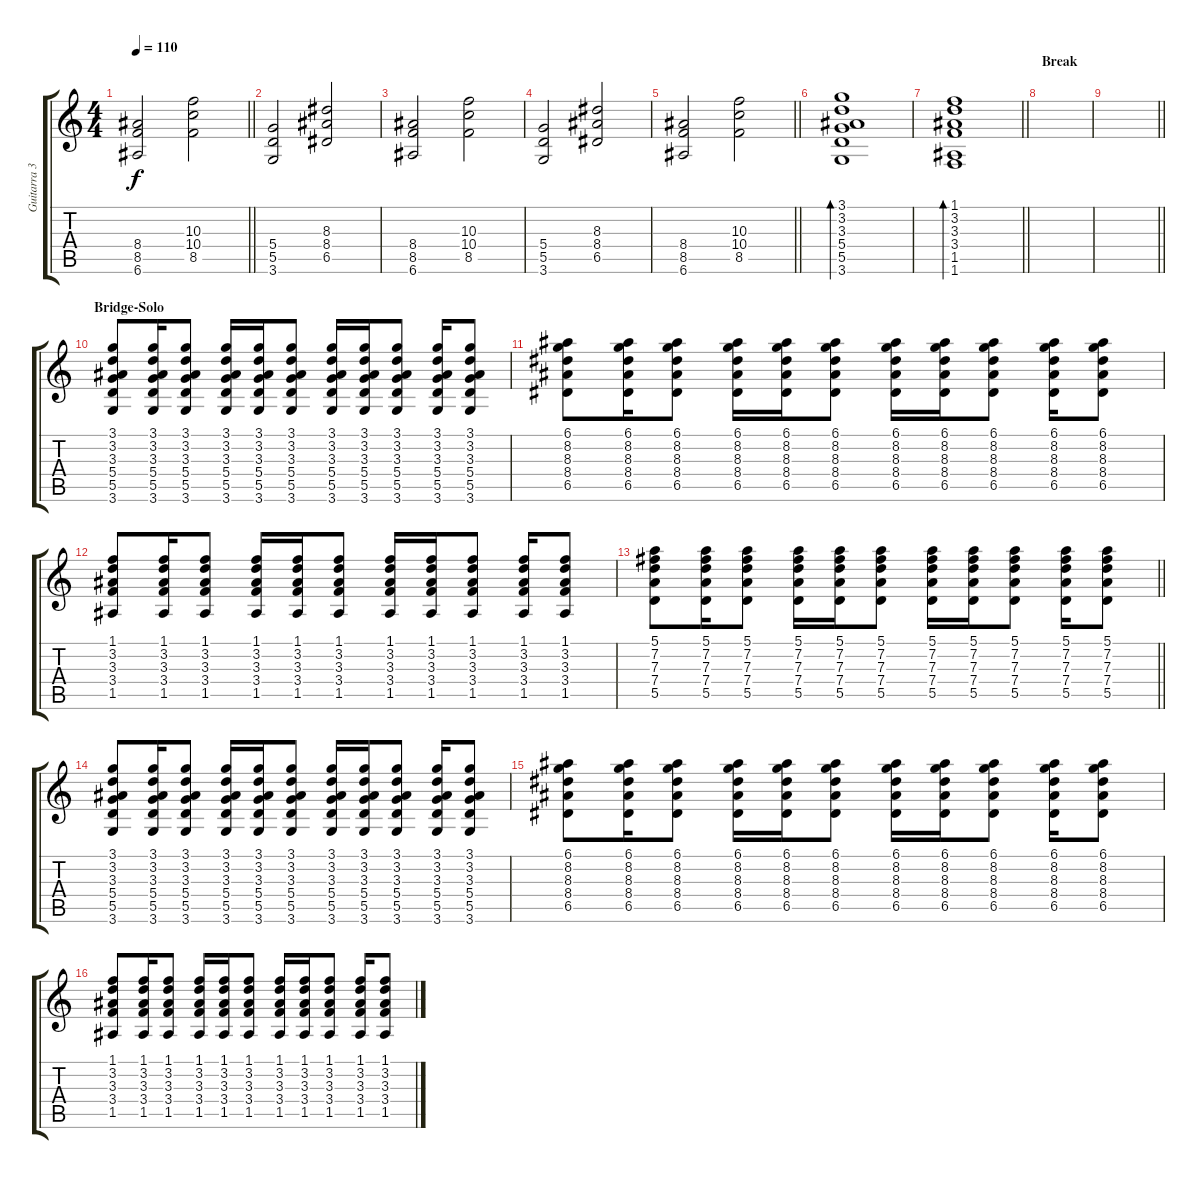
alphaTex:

\track ("Guitarra 3" "Guitarra 3") {instrument distortionguitar}
\staff {score tabs}
\tuning (E4 B3 G3 D3 A2 E2) {hide}
\ts (4 4)
\tempo 110
\clef g2
\barLineRight lightlight
\ks c
(8.4 8.5 6.6).2{dy f} (10.3 10.4 8.5).2 |
\section ("" "")
(5.4 5.5 3.6).2 (8.3 8.4 6.5).2 |
(8.4 8.5 6.6).2 (10.3 10.4 8.5).2 |
(5.4 5.5 3.6).2 (8.3 8.4 6.5).2 |
\barLineRight lightlight
(8.4 8.5 6.6).2 (10.3 10.4 8.5).2 |
(3.1 3.2 3.3 5.4 5.5 3.6).1{bd 120} |
\barLineRight lightlight
(1.1 3.2 3.3 3.4 1.5 1.6).1{bd 120} |
\section ("" "Break")
|
\barLineRight lightlight
|
\section ("" "Bridge-Solo")
(3.1 3.2 3.3 5.4 5.5 3.6).8 (3.1 3.2 3.3 5.4 5.5 3.6).16 (3.1 3.2 3.3 5.4 5.5 3.6).8 (3.1 3.2 3.3 5.4 5.5 3.6).16 (3.1 3.2 3.3 5.4 5.5 3.6).16 (3.1 3.2 3.3 5.4 5.5 3.6).8 (3.1 3.2 3.3 5.4 5.5 3.6).16 (3.1 3.2 3.3 5.4 5.5 3.6).16 (3.1 3.2 3.3 5.4 5.5 3.6).8 (3.1 3.2 3.3 5.4 5.5 3.6).16 (3.1 3.2 3.3 5.4 5.5 3.6).8 |
(6.1 8.2 8.3 8.4 6.5).8 (6.1 8.2 8.3 8.4 6.5).16 (6.1 8.2 8.3 8.4 6.5).8 (6.1 8.2 8.3 8.4 6.5).16 (6.1 8.2 8.3 8.4 6.5).16 (6.1 8.2 8.3 8.4 6.5).8 (6.1 8.2 8.3 8.4 6.5).16 (6.1 8.2 8.3 8.4 6.5).16 (6.1 8.2 8.3 8.4 6.5).8 (6.1 8.2 8.3 8.4 6.5).16 (6.1 8.2 8.3 8.4 6.5).8 |
(1.1 3.2 3.3 3.4 1.5).8 (1.1 3.2 3.3 3.4 1.5).16 (1.1 3.2 3.3 3.4 1.5).8 (1.1 3.2 3.3 3.4 1.5).16 (1.1 3.2 3.3 3.4 1.5).16 (1.1 3.2 3.3 3.4 1.5).8 (1.1 3.2 3.3 3.4 1.5).16 (1.1 3.2 3.3 3.4 1.5).16 (1.1 3.2 3.3 3.4 1.5).8 (1.1 3.2 3.3 3.4 1.5).16 (1.1 3.2 3.3 3.4 1.5).8 |
\barLineRight lightlight
(5.1 7.2 7.3 7.4 5.5).8 (5.1 7.2 7.3 7.4 5.5).16 (5.1 7.2 7.3 7.4 5.5).8 (5.1 7.2 7.3 7.4 5.5).16 (5.1 7.2 7.3 7.4 5.5).16 (5.1 7.2 7.3 7.4 5.5).8 (5.1 7.2 7.3 7.4 5.5).16 (5.1 7.2 7.3 7.4 5.5).16 (5.1 7.2 7.3 7.4 5.5).8 (5.1 7.2 7.3 7.4 5.5).16 (5.1 7.2 7.3 7.4 5.5).8 |
(3.1 3.2 3.3 5.4 5.5 3.6).8 (3.1 3.2 3.3 5.4 5.5 3.6).16 (3.1 3.2 3.3 5.4 5.5 3.6).8 (3.1 3.2 3.3 5.4 5.5 3.6).16 (3.1 3.2 3.3 5.4 5.5 3.6).16 (3.1 3.2 3.3 5.4 5.5 3.6).8 (3.1 3.2 3.3 5.4 5.5 3.6).16 (3.1 3.2 3.3 5.4 5.5 3.6).16 (3.1 3.2 3.3 5.4 5.5 3.6).8 (3.1 3.2 3.3 5.4 5.5 3.6).16 (3.1 3.2 3.3 5.4 5.5 3.6).8 |
(6.1 8.2 8.3 8.4 6.5).8 (6.1 8.2 8.3 8.4 6.5).16 (6.1 8.2 8.3 8.4 6.5).8 (6.1 8.2 8.3 8.4 6.5).16 (6.1 8.2 8.3 8.4 6.5).16 (6.1 8.2 8.3 8.4 6.5).8 (6.1 8.2 8.3 8.4 6.5).16 (6.1 8.2 8.3 8.4 6.5).16 (6.1 8.2 8.3 8.4 6.5).8 (6.1 8.2 8.3 8.4 6.5).16 (6.1 8.2 8.3 8.4 6.5).8 |
(1.1 3.2 3.3 3.4 1.5).8 (1.1 3.2 3.3 3.4 1.5).16 (1.1 3.2 3.3 3.4 1.5).8 (1.1 3.2 3.3 3.4 1.5).16 (1.1 3.2 3.3 3.4 1.5).16 (1.1 3.2 3.3 3.4 1.5).8 (1.1 3.2 3.3 3.4 1.5).16 (1.1 3.2 3.3 3.4 1.5).16 (1.1 3.2 3.3 3.4 1.5).8 (1.1 3.2 3.3 3.4 1.5).16 (1.1 3.2 3.3 3.4 1.5).8
